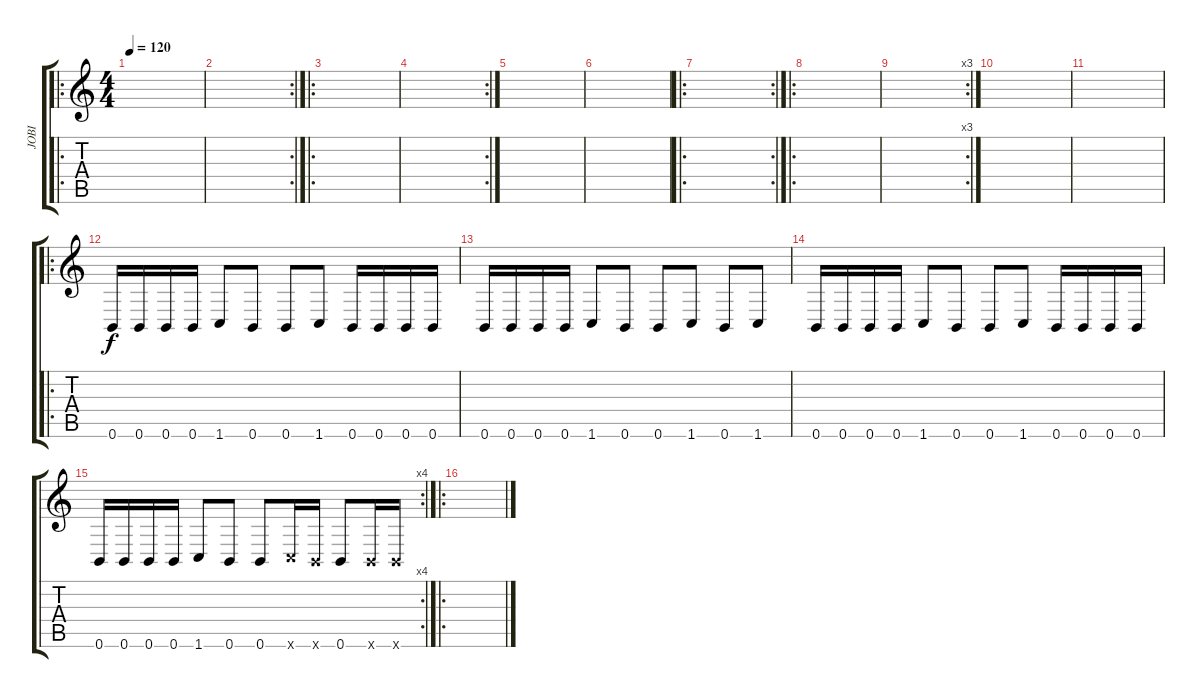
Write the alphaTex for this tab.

\track ("JOBI" "JOBI") {instrument overdrivenguitar}
\staff {score tabs}
\tuning (Db4 Ab3 E3 B2 Gb2 B1) {hide}
\ro
\ts (4 4)
\tempo 120
\clef g2
\ks c
|
\rc 2
|
\ro
|
\rc 2
|
|
|
\ro
\rc 2
|
\ro
|
\rc 3
|
|
|
\ro
0.6.16 0.6.16 0.6.16 0.6.16 1.6.8 0.6.8 0.6.8 1.6.8 0.6.16 0.6.16 0.6.16 0.6.16 |
0.6.16 0.6.16 0.6.16 0.6.16 1.6.8 0.6.8 0.6.8 1.6.8 0.6.8 1.6.8 |
0.6.16 0.6.16 0.6.16 0.6.16 1.6.8 0.6.8 0.6.8 1.6.8 0.6.16 0.6.16 0.6.16 0.6.16 |
\rc 4
0.6.16 0.6.16 0.6.16 0.6.16 1.6.8 0.6.8 0.6.8 1.6{x}.16 0.6{x}.16 0.6.8 0.6{x}.16 0.6{x}.16 |
\ro
